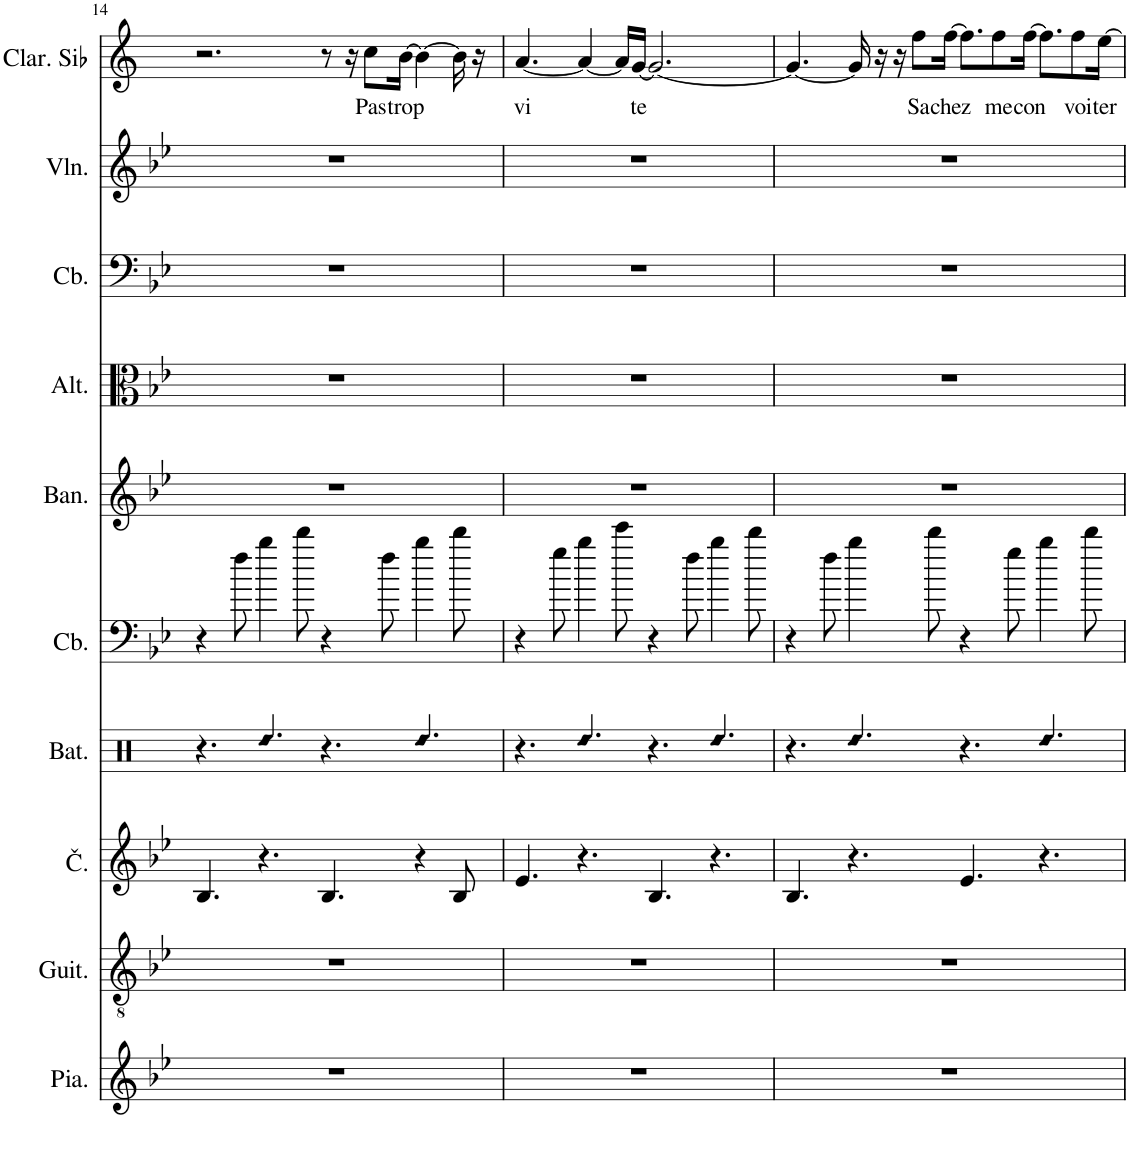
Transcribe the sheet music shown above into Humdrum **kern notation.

**kern	**kern	**kern	**kern	**kern	**kern	**kern	**kern	**kern	**kern	**text
*part10	*part9	*part8	*part7	*part6	*part5	*part4	*part3	*part2	*part1	*part1
*staff10	*staff9	*staff8	*staff7	*staff6	*staff5	*staff4	*staff3	*staff2	*staff1	*staff1
*I"Piano	*I"Guitare classique, Guitare	*I"Čelo, Basse ac�	*I"Batterie, Percu	*I"Contrebasse, Basse ac.	*I"Bandonéon, Synth�	*I"Alto, Viole	*I"Contrebasse, Basse	*I"Violon, Violon	*I"Clarinette en Sib	*
*I'Pia.	*I'Guit.	*	*I'Bat.	*I'Cb.	*I'Ban.	*I'Alt.	*I'Cb.	*I'Vln.	*I'Clar. Sib	*
!!LO:PB:g=z
*clefG2	*clefGv2	*clefG2	*clefX	*clefF4	*clefG2	*clefC3	*clefF4	*clefG2	*clefG2	*
*	*	*Trd14c24	*	*Trd7c12	*	*	*Trd7c12	*	*Trd1c2	*
*k[b-e-]	*k[b-e-]	*k[b-e-]	*k[]	*k[b-e-]	*k[b-e-]	*k[b-e-]	*k[b-e-]	*k[b-e-]	*k[]	*
*M12/8	*M12/8	*M12/8	*M12/8	*M12/8	*M12/8	*M12/8	*M12/8	*M12/8	*M12/8	*
=14	=14	=14	=14	=14	=14	=14	=14	=14	=14	=14
1.r	1.r	4.B-/	4.r	4r	1.r	1.r	1.r	1.r	2.r	.
.	.	.	.	8ff\	.	.	.	.	.	.
!	!	!	!LO:N:head=diamond	!	!	!	!	!	!	!
.	.	4.r	4.Rdd/	4bb-\	.	.	.	.	.	.
.	.	.	.	8ddd\	.	.	.	.	.	.
.	.	4.B-/	4.r	4r	.	.	.	.	8r	.
.	.	.	.	.	.	.	.	.	16r	.
!	!	!	!	!	!	!	!	!	!	!LO:LY:b
.	.	.	.	.	.	.	.	.	8cc\L	Pas
.	.	.	.	8ff\	.	.	.	.	.	.
!	!	!	!	!	!	!	!	!	!	!LO:LY:b
.	.	.	.	.	.	.	.	.	[16b\Jk	trop
!	!	!	!LO:N:head=diamond	!	!	!	!	!	!	!
.	.	4r	4.Rdd/	4bb-\	.	.	.	.	4b\_	.
.	.	8B-/	.	8ddd\	.	.	.	.	16b\]	.
.	.	.	.	.	.	.	.	.	16r	.
=15	=15	=15	=15	=15	=15	=15	=15	=15	=15	=15
!	!	!	!	!	!	!	!	!	!	!LO:LY:b
1.r	1.r	4.e-/	4.r	4r	1.r	1.r	1.r	1.r	[4.a/	vi
.	.	.	.	8gg\	.	.	.	.	.	.
!	!	!	!LO:N:head=diamond	!	!	!	!	!	!	!
.	.	4.r	4.Rdd/	4bb-\	.	.	.	.	4a/_	.
.	.	.	.	8eee-\	.	.	.	.	16a/LL]	.
!	!	!	!	!	!	!	!	!	!	!LO:LY:b
.	.	.	.	.	.	.	.	.	[16g/JJ	te
.	.	4.B-/	4.r	4r	.	.	.	.	2.g/_	.
.	.	.	.	8ff\	.	.	.	.	.	.
!	!	!	!LO:N:head=diamond	!	!	!	!	!	!	!
.	.	4.r	4.Rdd/	4bb-\	.	.	.	.	.	.
.	.	.	.	8ddd\	.	.	.	.	.	.
=16	=16	=16	=16	=16	=16	=16	=16	=16	=16	=16
1.r	1.r	4.B-/	4.r	4r	1.r	1.r	1.r	1.r	4.g/_	.
.	.	.	.	8ff\	.	.	.	.	.	.
!	!	!	!LO:N:head=diamond	!	!	!	!	!	!	!
.	.	4.r	4.Rdd/	4bb-\	.	.	.	.	16g/]	.
.	.	.	.	.	.	.	.	.	16r	.
.	.	.	.	.	.	.	.	.	16r	.
!	!	!	!	!	!	!	!	!	!	!LO:LY:b
.	.	.	.	.	.	.	.	.	8ff\L	Sa
.	.	.	.	8ddd\	.	.	.	.	.	.
!	!	!	!	!	!	!	!	!	!	!LO:LY:b
.	.	.	.	.	.	.	.	.	[16ff\Jk	chez
.	.	4.e-/	4.r	4r	.	.	.	.	8.ff\L]	.
!	!	!	!	!	!	!	!	!	!	!LO:LY:b
.	.	.	.	.	.	.	.	.	8ff\	me
.	.	.	.	8gg\	.	.	.	.	.	.
!	!	!	!	!	!	!	!	!	!	!LO:LY:b
.	.	.	.	.	.	.	.	.	[16ff\Jk	con
!	!	!	!LO:N:head=diamond	!	!	!	!	!	!	!
.	.	4.r	4.Rdd/	4bb-\	.	.	.	.	8.ff\L]	.
!	!	!	!	!	!	!	!	!	!	!LO:LY:b
.	.	.	.	.	.	.	.	.	8ff\	voi
.	.	.	.	8ddd\	.	.	.	.	.	.
!	!	!	!	!	!	!	!	!	!	!LO:LY:b
.	.	.	.	.	.	.	.	.	[16ee\Jk	ter
=	=	=	=	=	=	=	=	=	=	=
*-	*-	*-	*-	*-	*-	*-	*-	*-	*-	*-
